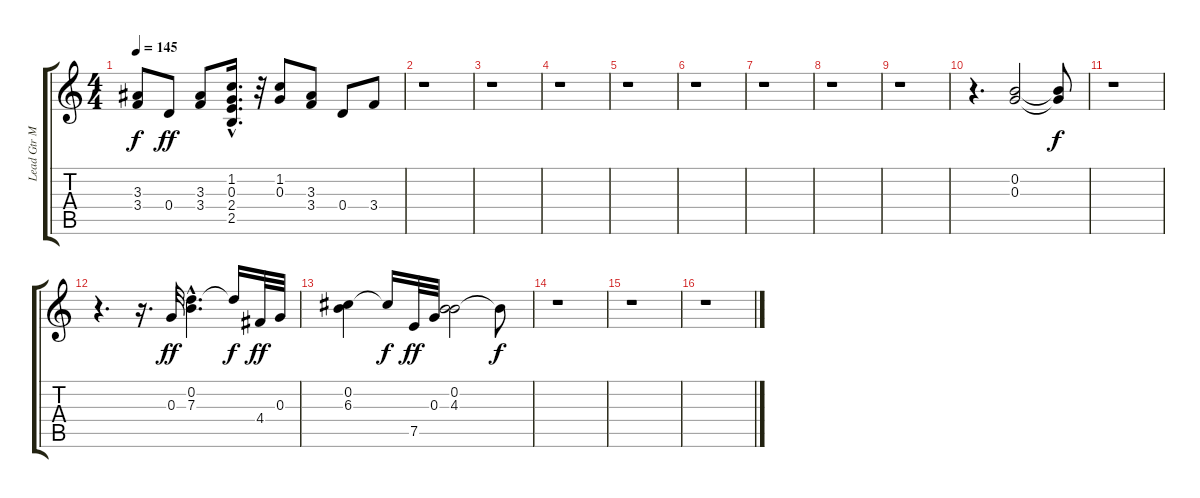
\track ("Lead Gtr Muted" "Lead Gtr M") {instrument electricguitarmuted}
\staff {score tabs}
\tuning (E4 B3 G3 D3 A2 E2) {hide}
\ts (4 4)
\tempo 145
\clef g2
\ks c
(3.3{t} 3.4{t}).8{dy f} 0.4.8{dy ff} (3.3 3.4).8 (1.2 0.3 2.4{hac} 2.5{hac}).16{d} r.32 (1.2 0.3).8 (3.3 3.4).8 0.4.8 3.4.8 |
r.1 |
r.1 |
r.1 |
r.1 |
r.1 |
r.1 |
r.1 |
r.1 |
r.4{d} (0.2 0.3).2 (0.2{t} 0.3{t}).8{dy f} |
r.1 |
r.4{d} r.16{d} 0.3.32{dy ff} (0.2 7.3{hac}).4{d} 7.3{t}.16{dy f} 4.4.32{dy ff} 0.3.32 |
(0.2 6.3).4 6.3{t}.16{dy f} 7.5.32{dy ff} 0.3.32 (0.2 4.3).2 4.3{t}.8{dy f} |
r.1 |
r.1 |
r.1
